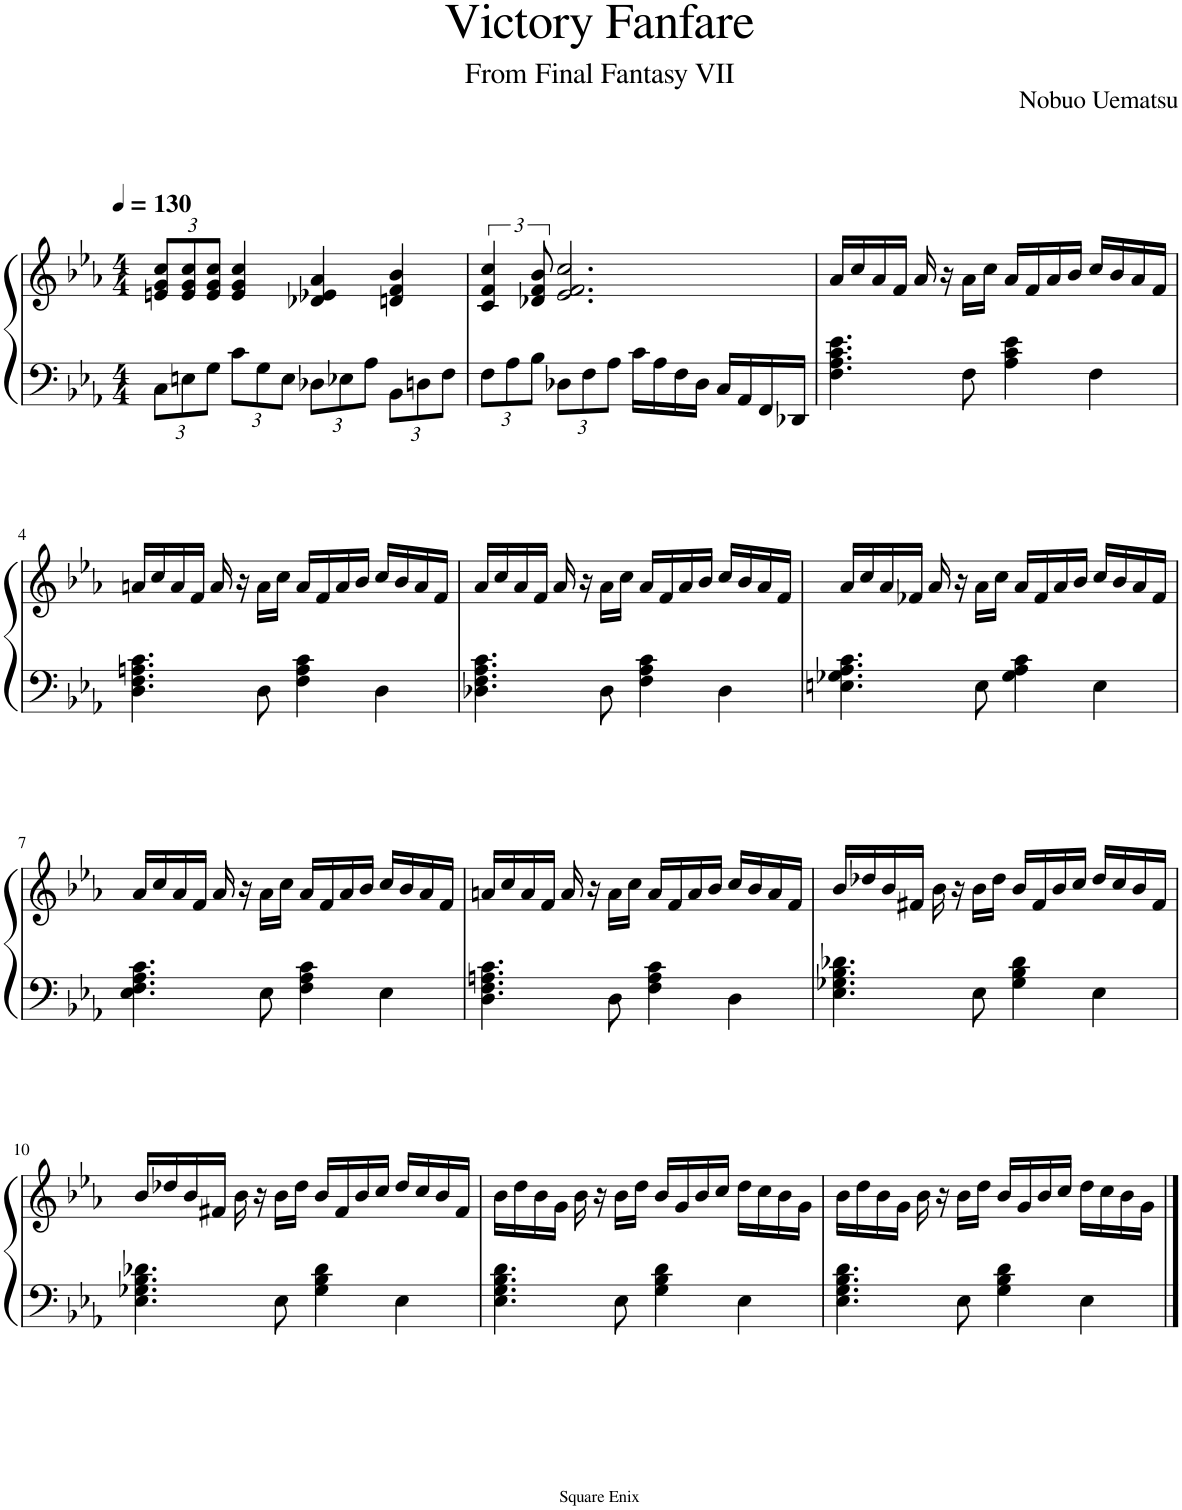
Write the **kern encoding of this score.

**kern	**kern
*part1	*part1
*staff2	*staff1
*I"Piano	*
*I'Pno.	*
*clefF4	*clefG2
*k[b-e-a-]	*k[b-e-a-]
*M4/4	*M4/4
*MM130	*MM130
*Xbrackettup	*Xbrackettup
=1	=1
12C\L	12en/ 12g/ 12cc/L
12En\	12e/ 12g/ 12cc/
12G\J	12e/ 12g/ 12cc/J
12c\L	4e/ 4g/ 4cc/
12G\	.
12E\J	.
12D-X\L	4d-X/ 4e-X/ 4a-/
12E-X\	.
12A-\J	.
12BB-\L	4dn/ 4f/ 4b-/
12Dn\	.
12F\J	.
=2	=2
*	*brackettup
12F\L	6c/ 6f/ 6cc/
12A-\	.
12B-\J	12d-X/ 12f/ 12b-/
12D-X\L	2.e-/ 2.f/ 2.cc/
12F\	.
12A-\J	.
16c\LL	.
16A-\	.
16F\	.
16D-\JJ	.
16C/LL	.
16AA-/	.
16FF/	.
16DD-X/JJ	.
=3	=3
4.F\ 4.A-\ 4.c\ 4.e-\	16a-/LL
.	16cc/
.	16a-/
.	16f/JJ
.	16a-/
.	16r
8F\	16a-\LL
.	16cc\JJ
4A-\ 4c\ 4e-\	16a-/LL
.	16f/
.	16a-/
.	16b-/JJ
4F\	16cc/LL
.	16b-/
.	16a-/
.	16f/JJ
!!LO:LB:g=z
=4	=4
4.D\ 4.F\ 4.An\ 4.c\	16an/LL
.	16cc/
.	16a/
.	16f/JJ
.	16a/
.	16r
8D\	16a\LL
.	16cc\JJ
4F\ 4A\ 4c\	16a/LL
.	16f/
.	16a/
.	16b-/JJ
4D\	16cc/LL
.	16b-/
.	16a/
.	16f/JJ
=5	=5
4.D-X\ 4.F\ 4.A-\ 4.c\	16a-/LL
.	16cc/
.	16a-/
.	16f/JJ
.	16a-/
.	16r
8D-\	16a-\LL
.	16cc\JJ
4F\ 4A-\ 4c\	16a-/LL
.	16f/
.	16a-/
.	16b-/JJ
4D-\	16cc/LL
.	16b-/
.	16a-/
.	16f/JJ
=6	=6
4.En\ 4.G-X\ 4.A-\ 4.c\	16a-/LL
.	16cc/
.	16a-/
.	16f-X/JJ
.	16a-/
.	16r
8E\	16a-\LL
.	16cc\JJ
4G-\ 4A-\ 4c\	16a-/LL
.	16f-/
.	16a-/
.	16b-/JJ
4E\	16cc/LL
.	16b-/
.	16a-/
.	16f-/JJ
!!LO:LB:g=z
=7	=7
4.E-\ 4.F\ 4.A-\ 4.c\	16a-/LL
.	16cc/
.	16a-/
.	16f/JJ
.	16a-/
.	16r
8E-\	16a-\LL
.	16cc\JJ
4F\ 4A-\ 4c\	16a-/LL
.	16f/
.	16a-/
.	16b-/JJ
4E-\	16cc/LL
.	16b-/
.	16a-/
.	16f/JJ
=8	=8
4.D\ 4.F\ 4.An\ 4.c\	16an/LL
.	16cc/
.	16a/
.	16f/JJ
.	16a/
.	16r
8D\	16a\LL
.	16cc\JJ
4F\ 4A\ 4c\	16a/LL
.	16f/
.	16a/
.	16b-/JJ
4D\	16cc/LL
.	16b-/
.	16a/
.	16f/JJ
=9	=9
4.E-\ 4.G-X\ 4.B-\ 4.d-X\	16b-/LL
.	16dd-X/
.	16b-/
.	16f#X/JJ
.	16b-\
.	16r
8E-\	16b-\LL
.	16dd-\JJ
4G-\ 4B-\ 4d-\	16b-/LL
.	16f#/
.	16b-/
.	16cc/JJ
4E-\	16dd-/LL
.	16cc/
.	16b-/
.	16f#/JJ
!!LO:LB:g=z
=10	=10
4.E-\ 4.G-X\ 4.B-\ 4.d-X\	16b-/LL
.	16dd-X/
.	16b-/
.	16f#X/JJ
.	16b-\
.	16r
8E-\	16b-\LL
.	16dd-\JJ
4G-\ 4B-\ 4d-\	16b-/LL
.	16f#/
.	16b-/
.	16cc/JJ
4E-\	16dd-/LL
.	16cc/
.	16b-/
.	16f#/JJ
=11	=11
4.E-\ 4.G\ 4.B-\ 4.d\	16b-\LL
.	16dd\
.	16b-\
.	16g\JJ
.	16b-\
.	16r
8E-\	16b-\LL
.	16dd\JJ
4G\ 4B-\ 4d\	16b-/LL
.	16g/
.	16b-/
.	16cc/JJ
4E-\	16dd\LL
.	16cc\
.	16b-\
.	16g\JJ
=12	=12
4.E-\ 4.G\ 4.B-\ 4.d\	16b-\LL
.	16dd\
.	16b-\
.	16g\JJ
.	16b-\
.	16r
8E-\	16b-\LL
.	16dd\JJ
4G\ 4B-\ 4d\	16b-/LL
.	16g/
.	16b-/
.	16cc/JJ
4E-\	16dd\LL
.	16cc\
.	16b-\
.	16g\JJ
==	==
*-	*-
